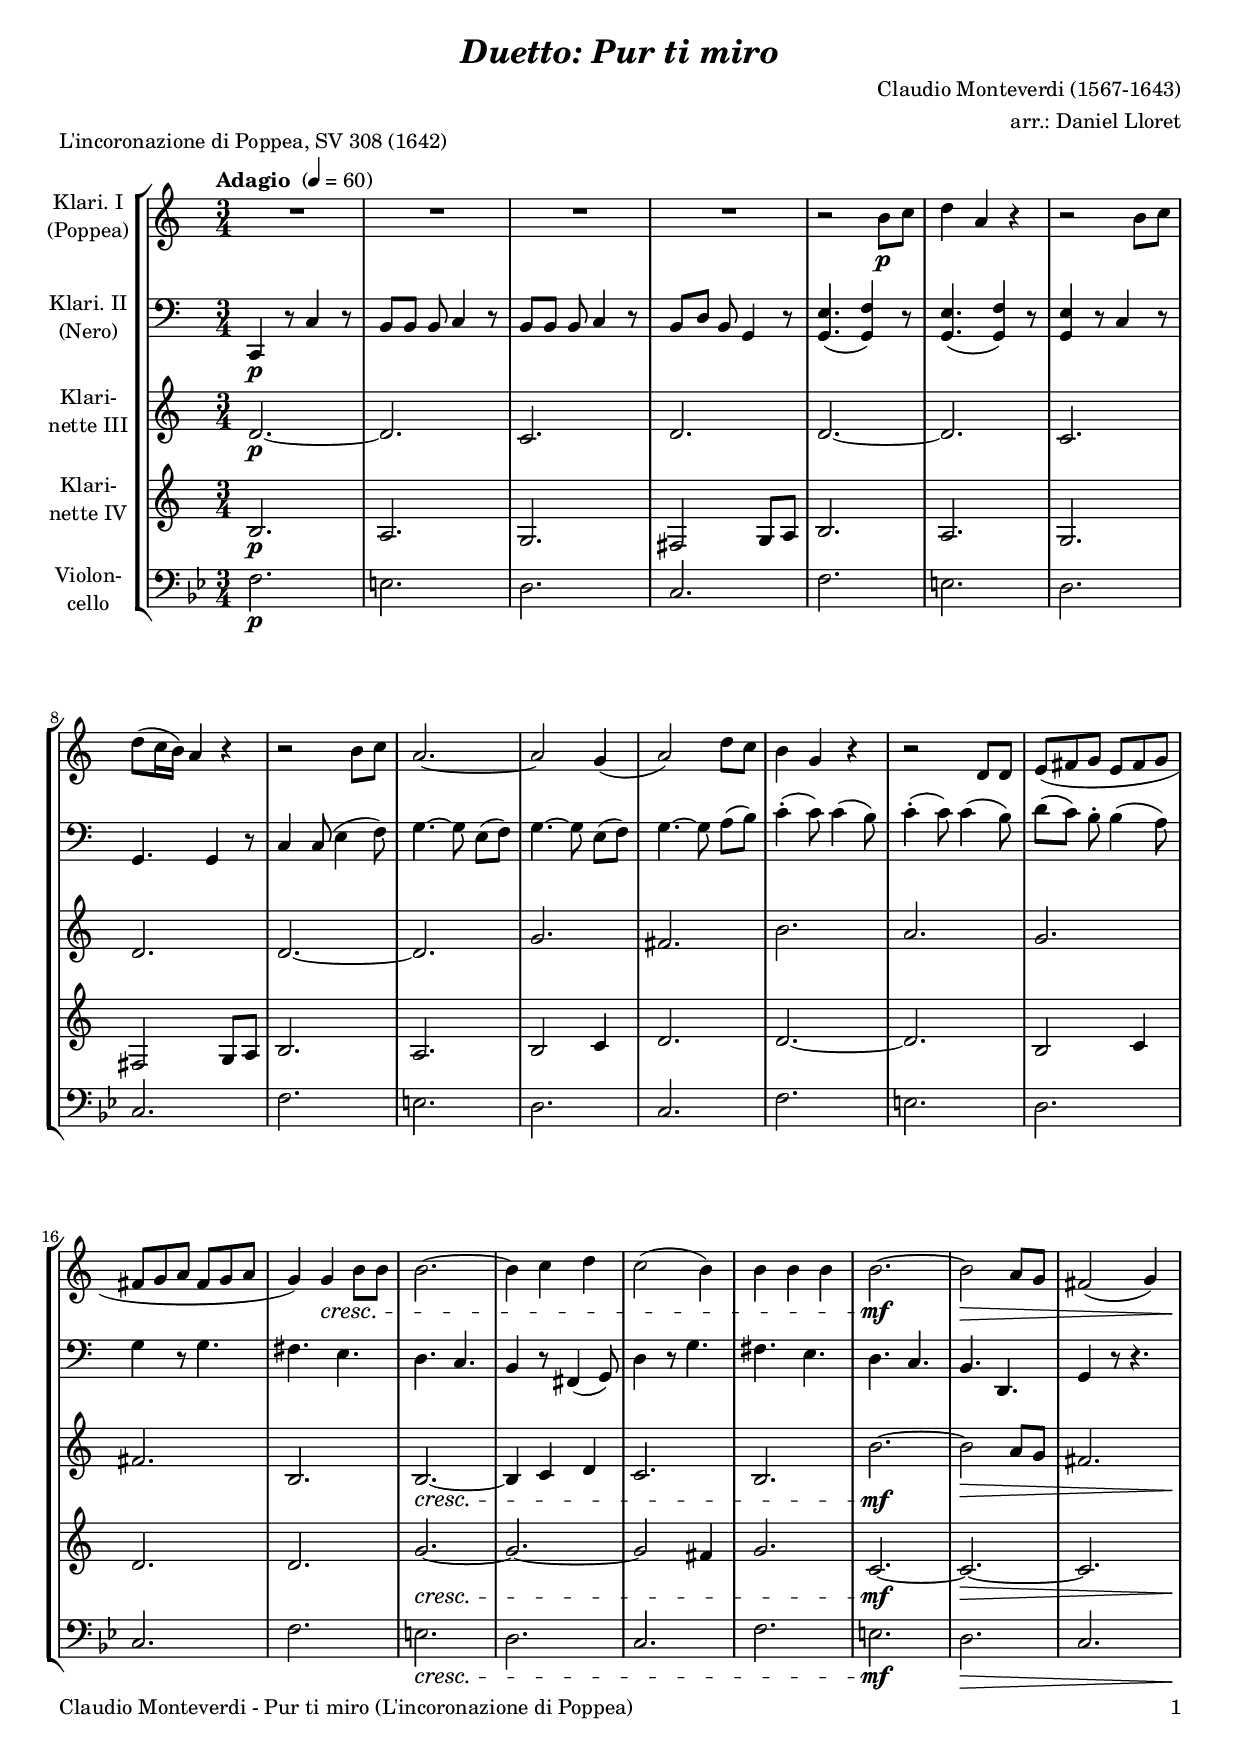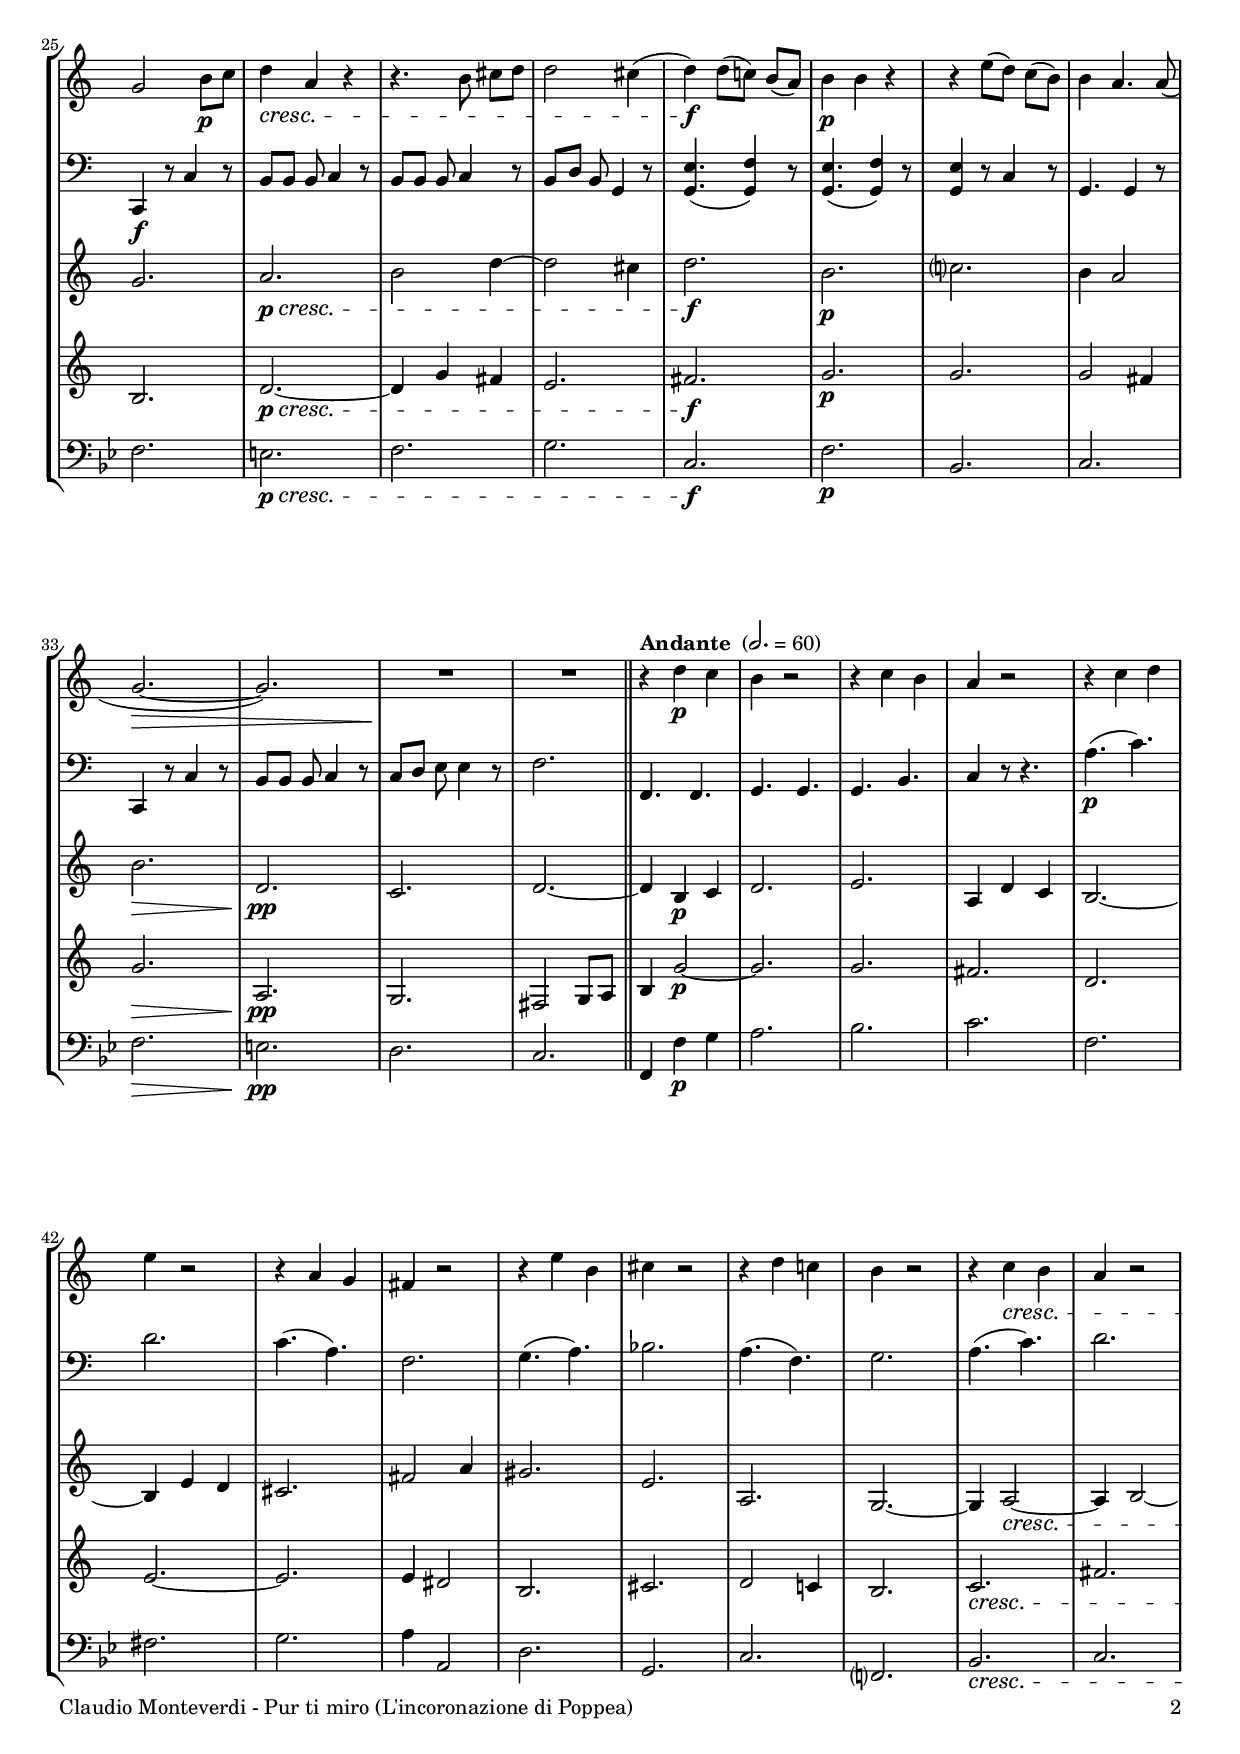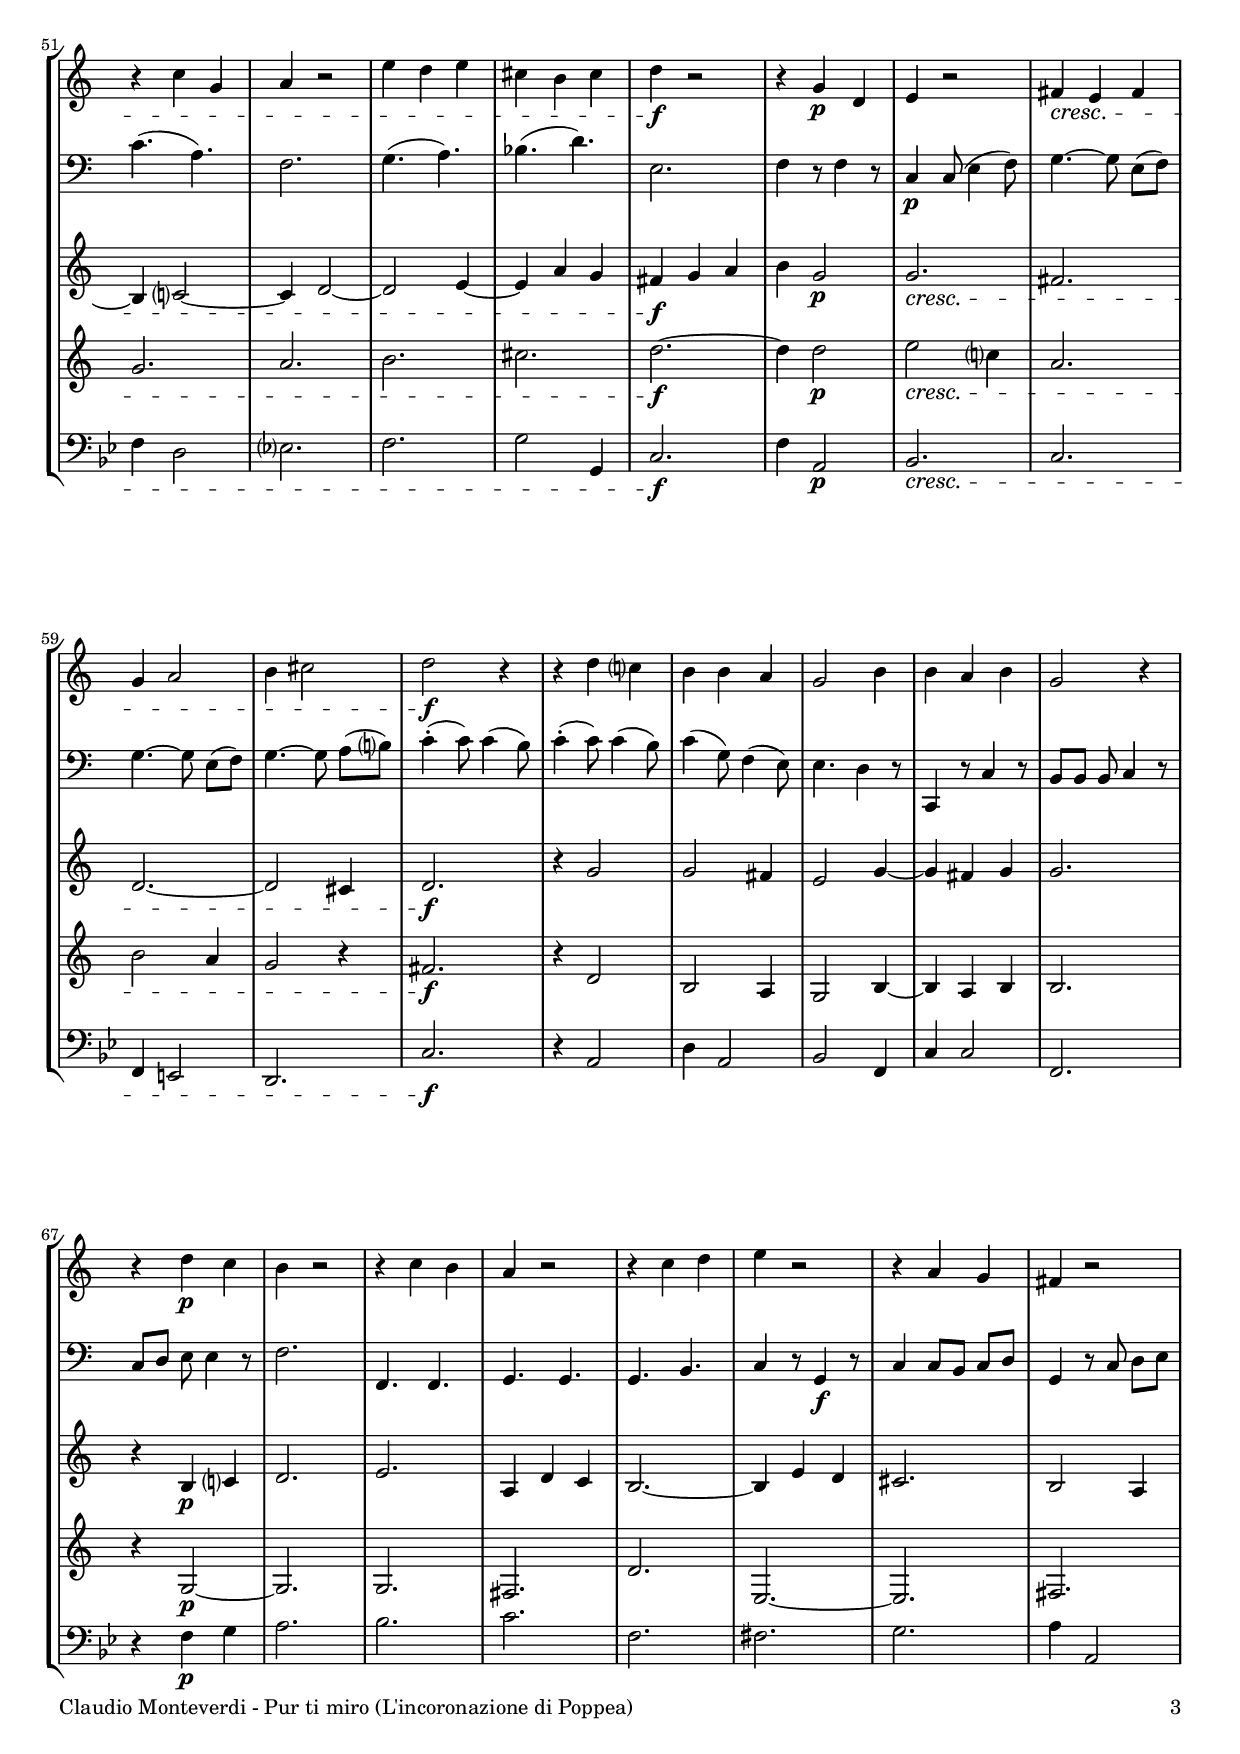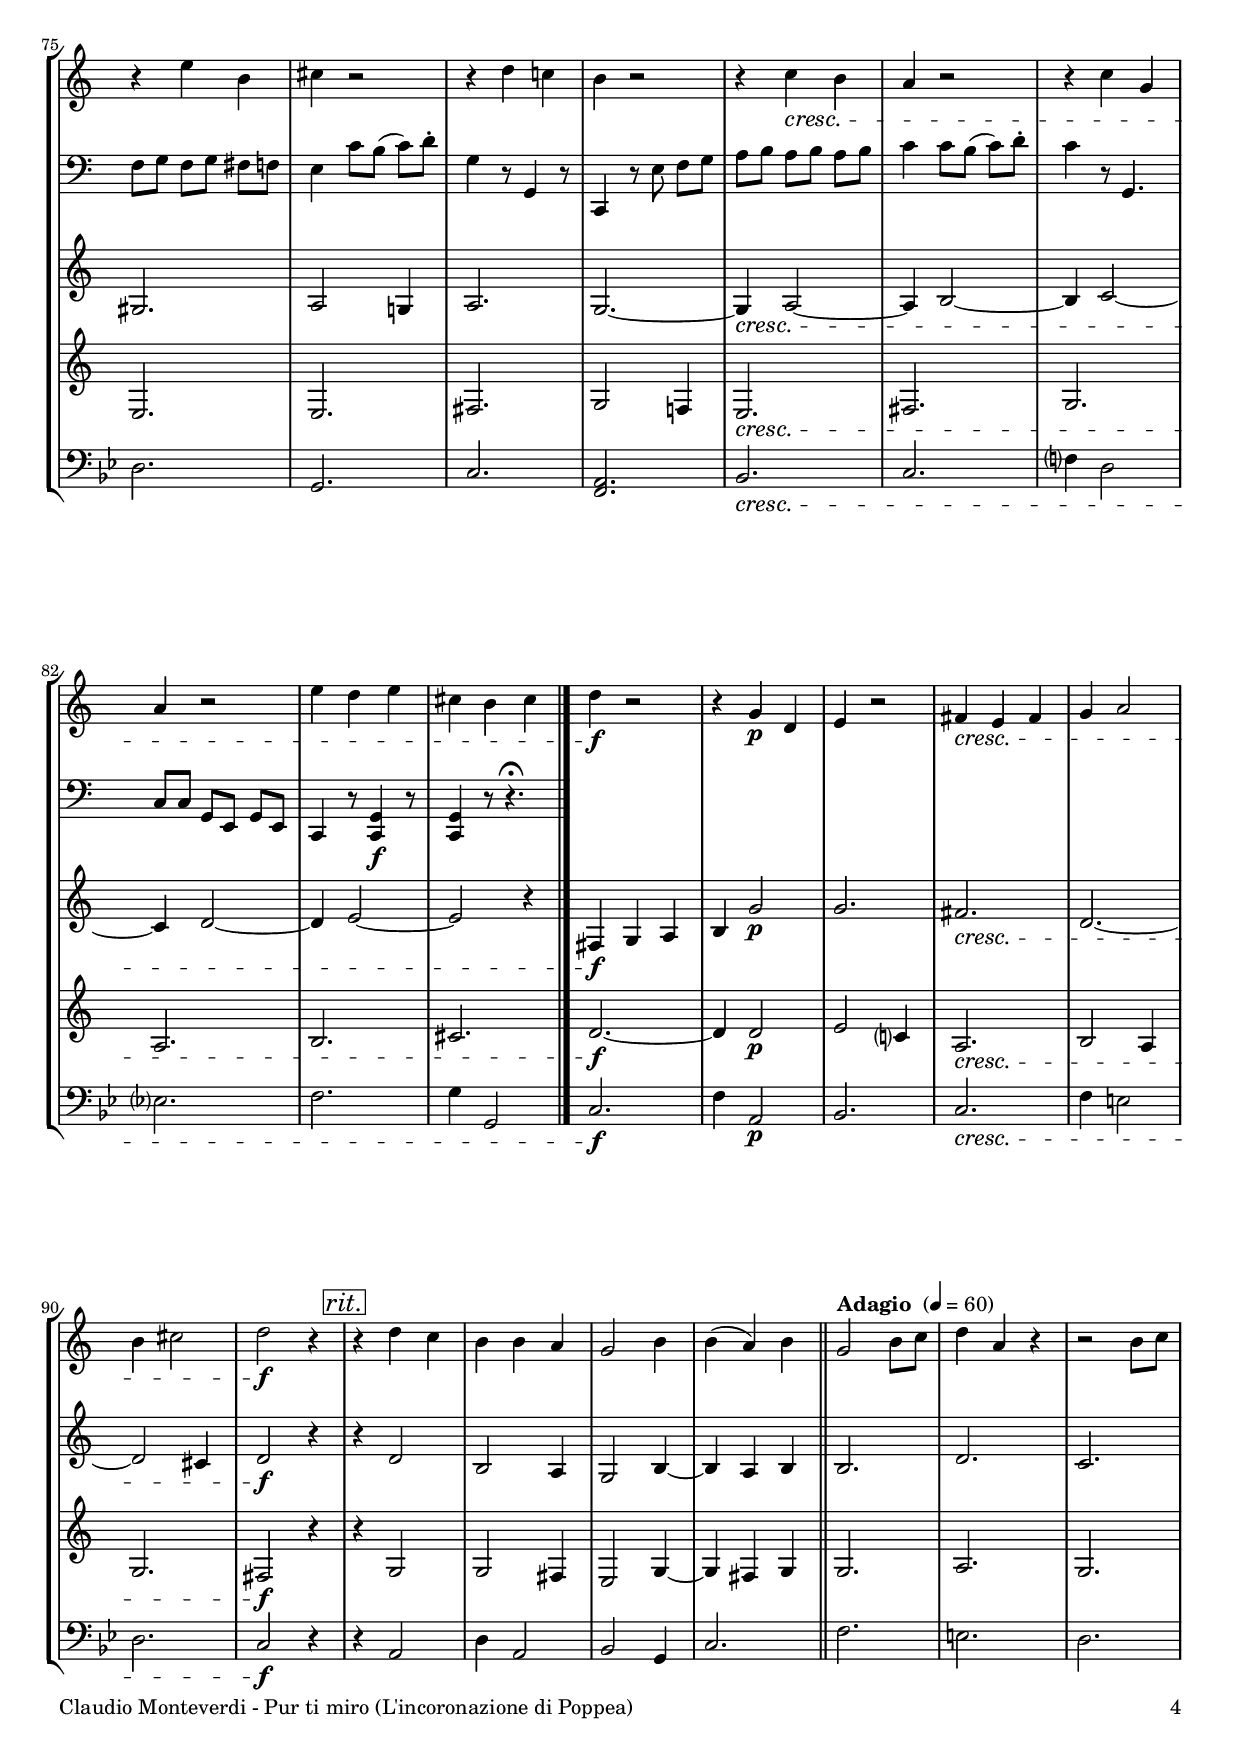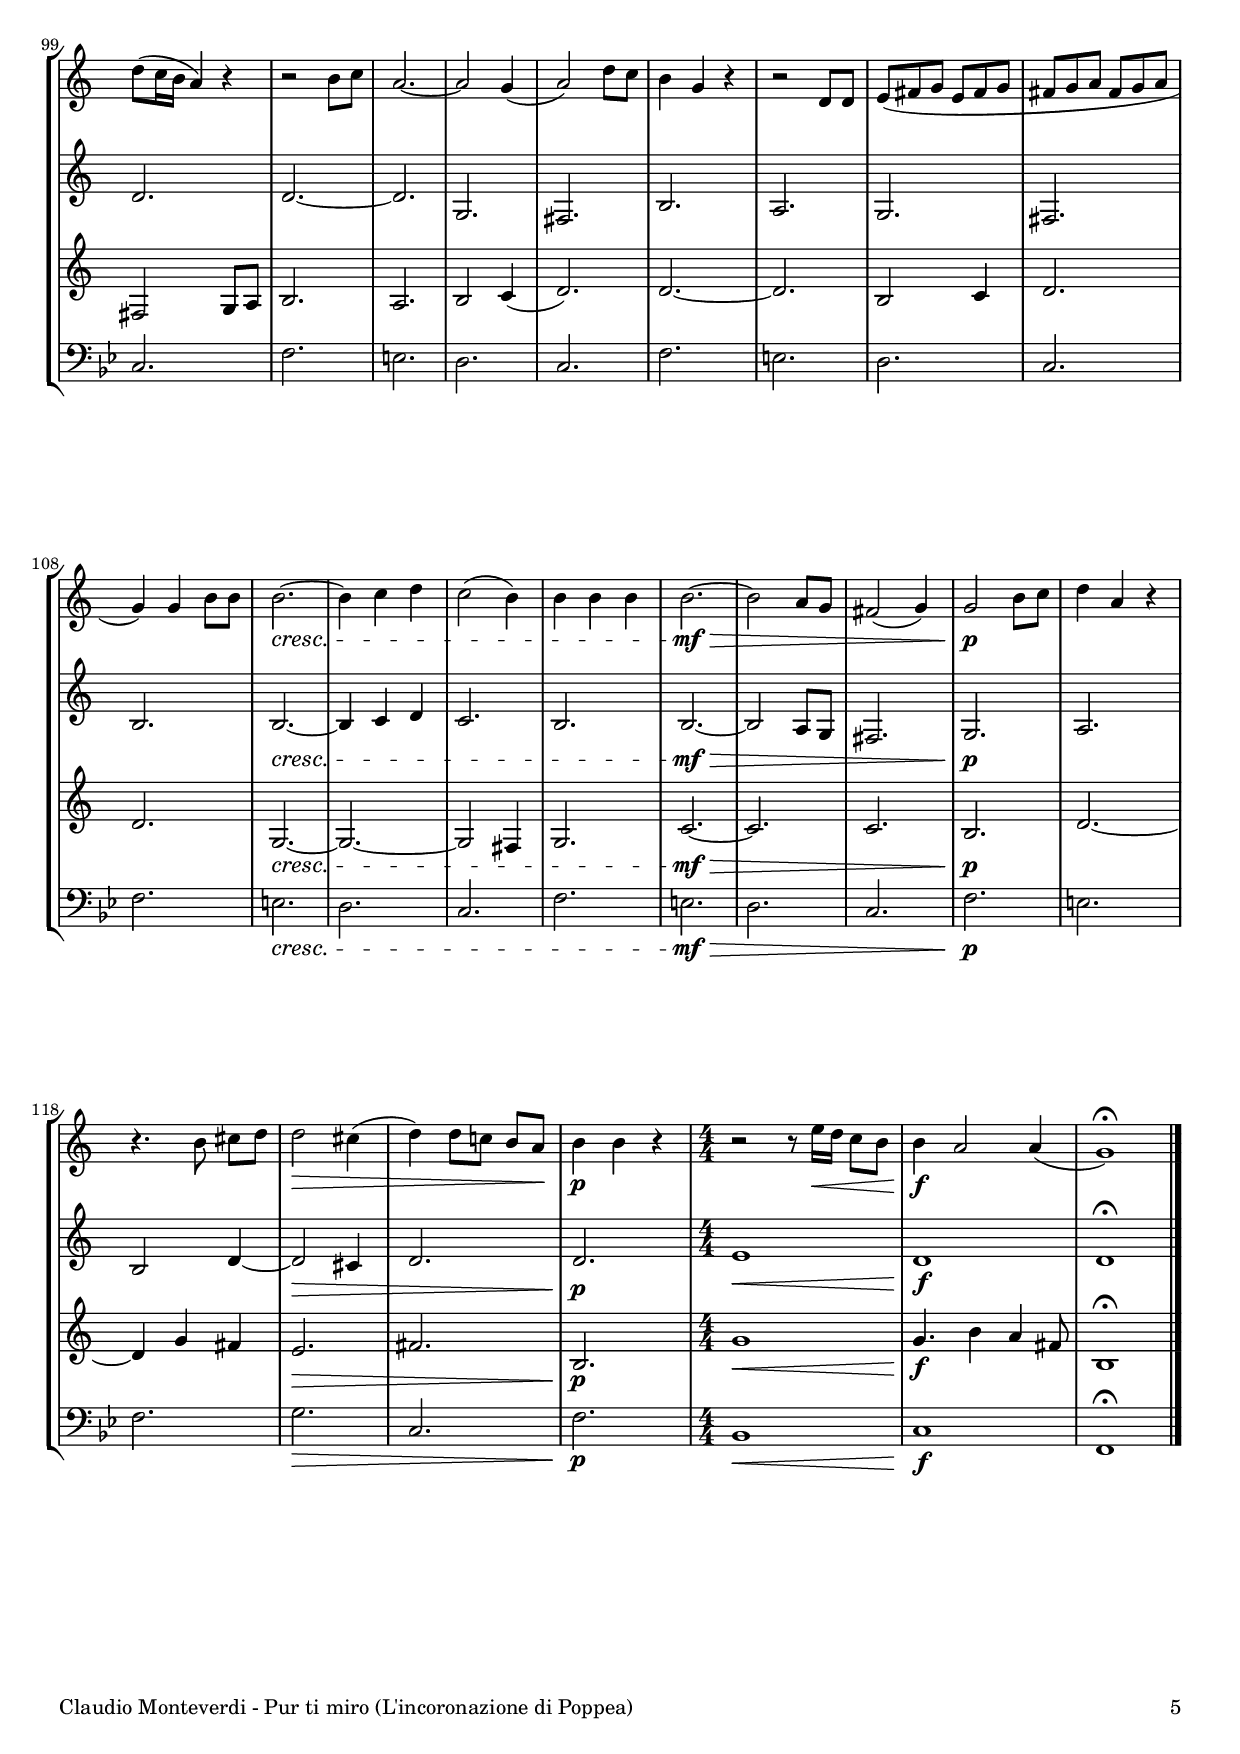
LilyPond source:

\version "2.18.2"
\include "deutsch.ly"
  
#(set-global-staff-size 18)

\header {
  title     = \markup \bold \italic "Duetto: Pur ti miro"
  composer  = "Claudio Monteverdi (1567-1643)"
  arranger  = "arr.: Daniel Lloret"
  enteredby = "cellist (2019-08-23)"
  piece     = "L'incoronazione di Poppea, SV 308 (1642)"
}

voiceconsts = {
  \key a \minor
  \time 3/4
  \clef "treble"
  \numericTimeSignature
  \compressFullBarRests
  % Set default beaming for all staves
  \set Timing.beamExceptions = #'()
  \set Timing.baseMoment     = #(ly:make-moment 1 4)
  \set Timing.beatStructure  = #'(1 1 1)
  \tempo "Adagio " 4=60
}

micl = "clarinet"
mifl = "flute"
miob = "oboe"
mifh = "french horn"
misx = "tenor sax"
mist = "string ensemble 1"
miba = "cello"
mivc = "bassoon"

introa = { \bar "||" \tempo "Andante " 2.=60 }
introb = { \bar "||" \tempo "Adagio "  4=60 }

rit = \mark \markup \box \italic "rit."

va = \relative c'' {
  \voiceconsts

  R2.*4
  r2 h8\p c
  d4 a r
  r2 h8 c
  d( c16 h) a4 r
  r2 h8 c
  a2.~
  
  a2 g4(
  a2) d8 c
  h4 g r
  r2 d8 d
  e([ fis g] e[ fis g]
  fis[ g a] fis[ g a]
  g4) g\cresc h8 h
  h2.~
  
  h4 c d
  c2( h4)
  h h h
  h2.~\mf
  h2\> a8 g
  fis2( g4)
  g2\! h8\p c
  d4\cresc a r

  r4. h8 cis d
  d2 cis4(
  d)\f d8( c!) h( a)
  h4\p h r
  r e8( d) c( h)
  h4 a4. a8(
  g2.~\>
  g)

  R2.*2\! \introa
  r4 d'\p c
  h r2
  r4 c h
  a r2
  r4 c d
  e r2
  r4 a, g

  fis r2
  r4 e' h
  cis r2
  r4 d c!
  h r2
  r4 c\cresc h
  a r2
  r4 c g
  
  a r2
  e'4 d e
  cis h cis
  d\f r2
  r4 g,\p d
  e r2
  fis4\cresc e fis
  g a2

  h4 cis2
  d\f r4
  r d c?
  h h a
  g2 h4
  h a h
  g2 r4
  r d'\p c

  h r2
  r4 c h
  a r2
  r4 c d
  e r2
  r4 a, g
  fis r2
  r4 e' h

  cis r2
  r4 d c!
  h r2
  r4 c\cresc h
  a r2
  r4 c g
  a r2
  e'4 d e

  cis h cis
  d\f r2
  r4 g,\p d
  e r2
  fis4\cresc e fis
  g a2
  h4 cis2
  d\f r4 \rit

  r d c
  h h a
  g2 h4
  h( a) h \introb
  g2 h8 c
  d4 a r
  r2 h8 c
  d( c16 h a4) r

  r2 h8 c
  a2.~
  a2 g4(
  a2) d8 c
  h4 g r
  r2 d8 d
  e([ fis g] e[ fis g]
  fis[ g a] fis[ g a]

  g4) g h8 h
  h2.~\cresc
  h4 c d
  c2( h4)
  h h h
  h2.~\mf\>
  h2 a8 g
  fis2( g4)

  g2\!\p h8 c
  d4 a r
  r4. h8 cis d
  d2\> cis4(
  d) d8 c! h a\!
  h4\p h r \time 4/4
  r2 r8 e16\< d c8 h

  h4\!\f a2 a4(
  g1)\fermata \bar "|."
}

\include "v2.ily"
vc = \relative c' {
  \voiceconsts

  d2.~\p
  d
  c
  d
  d~
  d
  c
  d
  d~
  d
  g
  
  fis
  h
  a
  g
  fis
  h,
  h~\cresc
  h4 c d
  c2.
  h
  h'~\mf
  h2\> a8 g
  
  fis2.
  g\!
  a\p\cresc
  h2 d4~
  d2 cis4
  d2.\f
  h\p
  c?
  h4 a2
  h2.\>
  d,\!\pp
  c

  d~ \introa
  d4 h\p c
  d2.
  e
  a,4 d c
  h2.~
  h4 e d
  cis2.
  fis2 a4
  gis2.
  e

  a,
  g~
  g4 a2~\cresc
  a4 h2~
  h4 c?2~
  c4 d2~
  d e4~
  e a g
  fis\f g a
  h g2\p
  g2.\cresc

  fis
  d~
  d2 cis4
  d2.\f
  r4 g2
  g fis4
  e2 g4~
  g fis g
  g2.
  r4 h,\p c?
  d2.

  e
  a,4 d c
  h2.~
  h4 e d
  cis2.
  h2 a4
  gis2.
  a2 g!4
  a2.
  g~
  g4 \cresc a2~

  a4 h2~
  h4 c2~
  c4 d2~
  d4 e2~
  e r4
  fis,\f g a
  h g'2\p
  g2.
  fis\cresc
  d~
  d2 cis4

  d2\f r4 \rit
  r d2
  h a4
  g2 h4~
  h a h \introb
  h2.
  d
  c
  d
  d~
  d
  g,

  fis
  h
  a
  g
  fis
  h
  h2.~\cresc
  h4 c d
  c2.
  h
  h~\mf\>
  h2 a8 g

  fis2.
  g\!\p
  a
  h2 d4~
  d2\> cis4
  d2.
  d\!\p \time 4/4
  e1\<
  d\!\f
  d\fermata \bar "|."
}

vd = \relative c' {
  \voiceconsts

  h2.\p
  a
  g
  fis2 g8 a
  h2.
  a
  g
  fis2 g8 a
  h2.
  a
  h2 c4
  
  d2.
  d~
  d
  h2 c4
  d2.
  d
  g~\cresc
  g~
  g2 fis4
  g2.
  c,~\mf
  c~\>
  c
  
  h\!
  d~\p\cresc
  d4 g fis
  e2.
  fis\f
  g\p
  g
  g2 fis4
  g2.\>
  a,\!\pp
  g
  fis2 g8 a \introa

  h4 g'2~\p
  g2.
  g
  fis
  d
  e~
  e
  e4 dis2
  h2.
  cis
  d2 c!4
  h2.

  c\cresc
  fis
  g
  a
  h
  cis
  d~\f
  d4 d2\p
  e\cresc c?4
  a2.
  h2 a4 g2 r4

  fis2.\f
  r4 d2
  h a4
  g2 h4~
  h a h
  h2.
  r4 g2~\p
  g2.
  g
  fis
  d'
  e,~

  e fis
  e
  e
  fis
  g2 f!4
  e2.\cresc
  fis
  g
  a
  h
  cis

  d~\f
  d4 d2\p
  e c?4
  a2.\cresc
  h2 a4
  g2.
  fis2\f r4 \rit
  r g2
  g fis4
  e2 g4~
  g fis g \introb

  g2.
  a
  g
  fis2 g8 a
  h2.
  a
  h2 c4(
  d2.)
  d~
  d
  h2 c4
  d2.

  d
  g,~\cresc
  g~
  g2 fis4
  g2.
  c~\mf\>
  c
  c
  h\!\p
  d~
  d4 g fis
  e2.\>

  fis
  h,\!\p \time 4/4
  g'1\<
  g4.\!\f h4 a fis8
  h,1\fermata \bar "|."
}

ve = \relative c' {
  \voiceconsts
  \clef "bass"

  g2.\p
  fis
  e
  d
  g
  fis
  e
  d
  g
  fis
  e
  d
  
  g
  fis
  e
  d
  g
  fis\cresc
  e
  d
  g
  fis\mf
  e\>
  d
  g\!
  
  fis\p\cresc
  g
  a
  d,\f
  g\p
  c,
  d
  g\>
  fis\!\pp
  e
  d \introa
  g,4 g'\p a
  h2.

  c
  d
  g,
  gis
  a
  h4 h,2
  e2.
  a,
  d
  g,?
  c\cresc
  d
  g4 e2

  f?2.
  g
  a2 a,4
  d2.\f
  g4 h,2\p
  c2.\cresc
  d
  g,4 fis2
  e2.
  d'\f
  r4 h2
  e4 h2

  c g4
  d' d2
  g,2.
  r4 g'\p a
  h2.
  c
  d
  g,
  gis
  a
  h4 h,2
  e2.

  a,
  d
  <g, h>
  c\cresc
  d
  g?4 e2
  f?2.
  g
  a4 a,2
  d2.\f
  g4 h,2\p
  c2.
  d\cresc

  g4 fis2
  e2.
  d2\f r4 \rit
  r h2
  e4 h2
  c a4
  d2. \introb
  g
  fis
  e
  d
  g

  fis
  e
  d
  g
  fis
  e
  d
  g
  fis\cresc
  e
  d
  g
  fis\mf\>

  e
  d
  g\p
  fis
  g
  a\>
  d,
  g\p \time 4/4
  c,1\<
  d\!\f
  g,\fermata \bar "|."
}


music = \new StaffGroup <<
      \new Staff {
	\set Staff.midiInstrument = \micl
	\set Staff.instrumentName = \markup \center-column { "Klari. I" "(Poppea)" }
	\transpose a a { \va }
      }

      \new Staff {
	\set Staff.midiInstrument = \micl
	\set Staff.instrumentName = \markup \center-column { "Klari. II" "(Nero)" }
	\transpose a a { \vb }
      }

      \new Staff {
	\set Staff.midiInstrument = \micl
	\set Staff.instrumentName = \markup \center-column { "Klari-" "nette III" }
	\transpose a a { \vc }
      }

      \new Staff {
	\set Staff.midiInstrument = \micl
	\set Staff.instrumentName = \markup \center-column { "Klari-" "nette IV" }
	\transpose a a { \vd }
      }

      \new Staff {
	\set Staff.midiInstrument = \miba
	\set Staff.instrumentName = \markup \center-column { "Violon-" "cello" }
	\transpose a g { \ve }
      }
>>

\book {
   \paper {
    print-page-number = ##t
    print-first-page-number = ##t
    oddHeaderMarkup = \markup \null
    evenHeaderMarkup = \markup \null
    oddFooterMarkup = \markup {
      \fill-line {
        \on-the-fly #print-page-number-check-first
        "Claudio Monteverdi - Pur ti miro (L'incoronazione di Poppea)" \fromproperty #'page:page-number-string
      }
    }
    evenFooterMarkup = \oddFooterMarkup
  } \score {
    \music
    \layout {}
  }

  \score {
    \unfoldRepeats \music

    \midi {
      \context {
        \Score
      }
    }
  }
}
